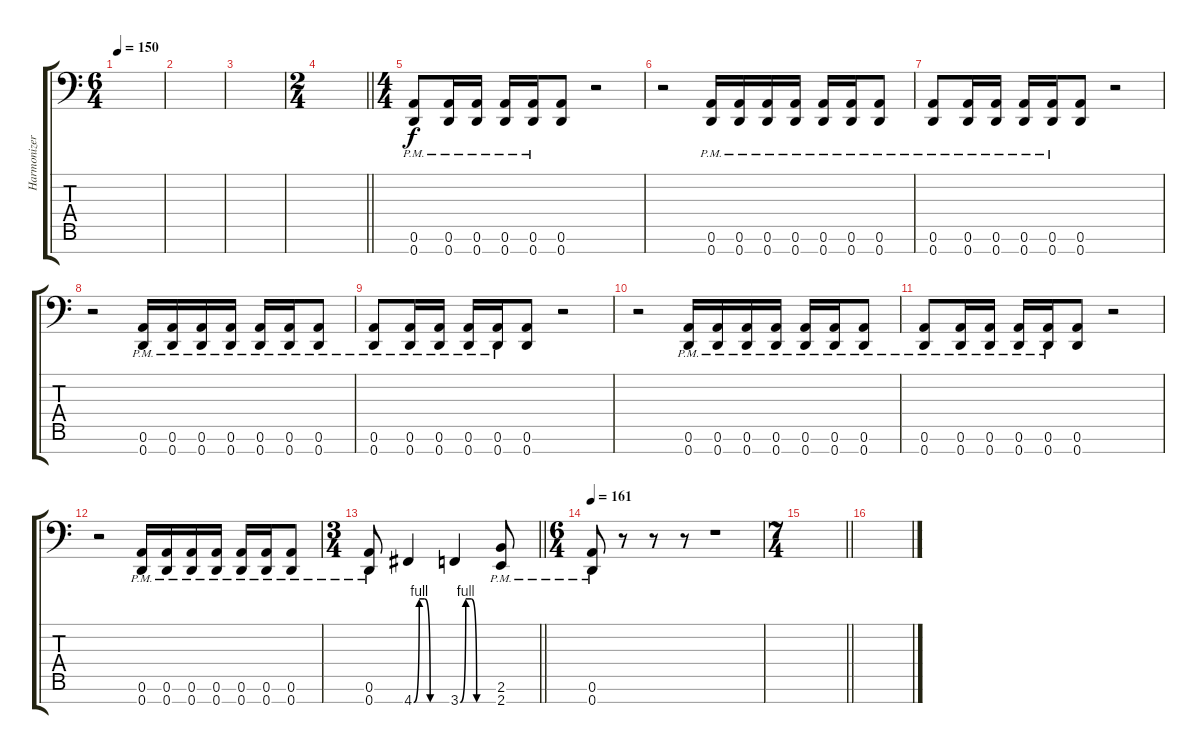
\track ("Harmonizer Dub" "Harmonizer") {instrument distortionguitar}
\staff {score tabs}
\tuning (A3 E3 D3 A2 D2 A1 D1) {hide}
\ts (6 4)
\tempo 150
\clef f4
\ks c
|
|
|
\ts (2 4)
\barLineRight lightlight
|
\ts (4 4)
\section ("" "")
(0.6{pm} 0.7{pm}).8 (0.6{pm} 0.7{pm}).16 (0.6{pm} 0.7{pm}).16 (0.6{pm} 0.7{pm}).16 (0.6{pm} 0.7{pm}).16 (0.6 0.7).8 r.2 |
r.2 (0.6{pm} 0.7{pm}).16 (0.6{pm} 0.7{pm}).16 (0.6{pm} 0.7{pm}).16 (0.6{pm} 0.7{pm}).16 (0.6{pm} 0.7{pm}).16 (0.6{pm} 0.7{pm}).16 (0.6{pm} 0.7{pm}).8 |
(0.6{pm} 0.7{pm}).8 (0.6{pm} 0.7{pm}).16 (0.6{pm} 0.7{pm}).16 (0.6{pm} 0.7{pm}).16 (0.6{pm} 0.7{pm}).16 (0.6 0.7).8 r.2 |
r.2 (0.6{pm} 0.7{pm}).16 (0.6{pm} 0.7{pm}).16 (0.6{pm} 0.7{pm}).16 (0.6{pm} 0.7{pm}).16 (0.6{pm} 0.7{pm}).16 (0.6{pm} 0.7{pm}).16 (0.6{pm} 0.7{pm}).8 |
(0.6{pm} 0.7{pm}).8 (0.6{pm} 0.7{pm}).16 (0.6{pm} 0.7{pm}).16 (0.6{pm} 0.7{pm}).16 (0.6{pm} 0.7{pm}).16 (0.6 0.7).8 r.2 |
r.2 (0.6{pm} 0.7{pm}).16 (0.6{pm} 0.7{pm}).16 (0.6{pm} 0.7{pm}).16 (0.6{pm} 0.7{pm}).16 (0.6{pm} 0.7{pm}).16 (0.6{pm} 0.7{pm}).16 (0.6{pm} 0.7{pm}).8 |
(0.6{pm} 0.7{pm}).8 (0.6{pm} 0.7{pm}).16 (0.6{pm} 0.7{pm}).16 (0.6{pm} 0.7{pm}).16 (0.6{pm} 0.7{pm}).16 (0.6 0.7).8 r.2 |
r.2 (0.6{pm} 0.7{pm}).16 (0.6{pm} 0.7{pm}).16 (0.6{pm} 0.7{pm}).16 (0.6{pm} 0.7{pm}).16 (0.6{pm} 0.7{pm}).16 (0.6{pm} 0.7{pm}).16 (0.6{pm} 0.7{pm}).8 |
\ts (3 4)
\barLineRight lightlight
(0.6{pm} 0.7{pm}).8 4.7{be (custom 0 0 10 4 20 4 30 0 60 0)}.4 3.7{be (custom 0 0 10 4 20 4 30 0 60 0)}.4 (2.6{pm} 2.7{pm}).8 |
\ts (6 4)
\tempo 161
(0.6{pm} 0.7{pm}).8 r.8 r.8 r.8 r.1 |
\ts (7 4)
\barLineRight lightlight
|
\section ("" "")
